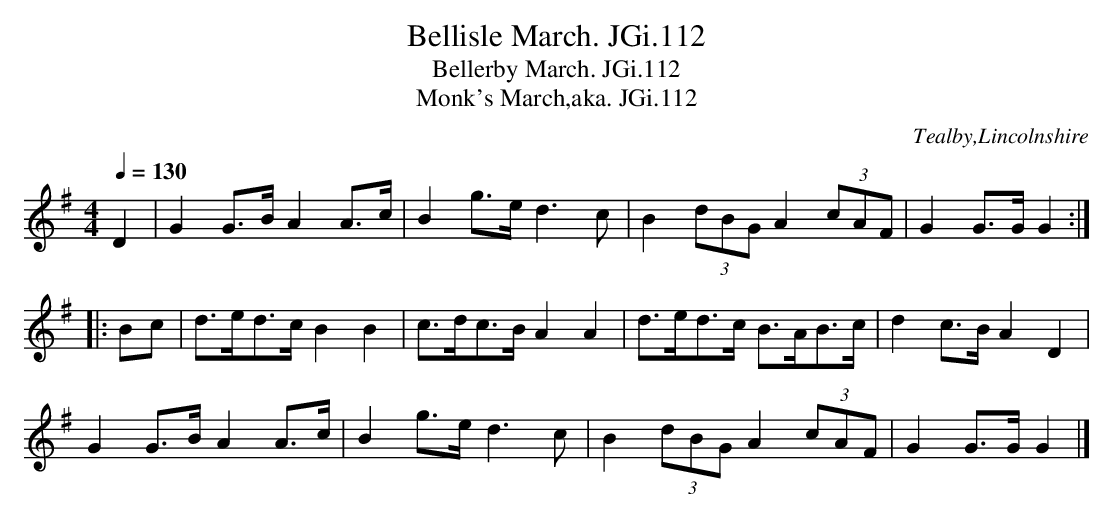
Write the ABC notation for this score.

X:1
T:Bellisle March. JGi.112
T:Bellerby March. JGi.112
T:Monk's March,aka. JGi.112
L:1/8
M:4/4
O:Tealby,Lincolnshire
Q:1/4=130
K:G
D2|G2G>BA2A>c|B2g>ed3c|B2(3dBGA2(3cAF|G2G>GG2:|
|:Bc|d>ed>c B2B2|c>dc>BA2A2|d>ed>c B>AB>c|d2c>BA2D2|
G2G>BA2A>c|B2g>ed3c|B2(3dBGA2(3cAF|G2G>GG2|]
